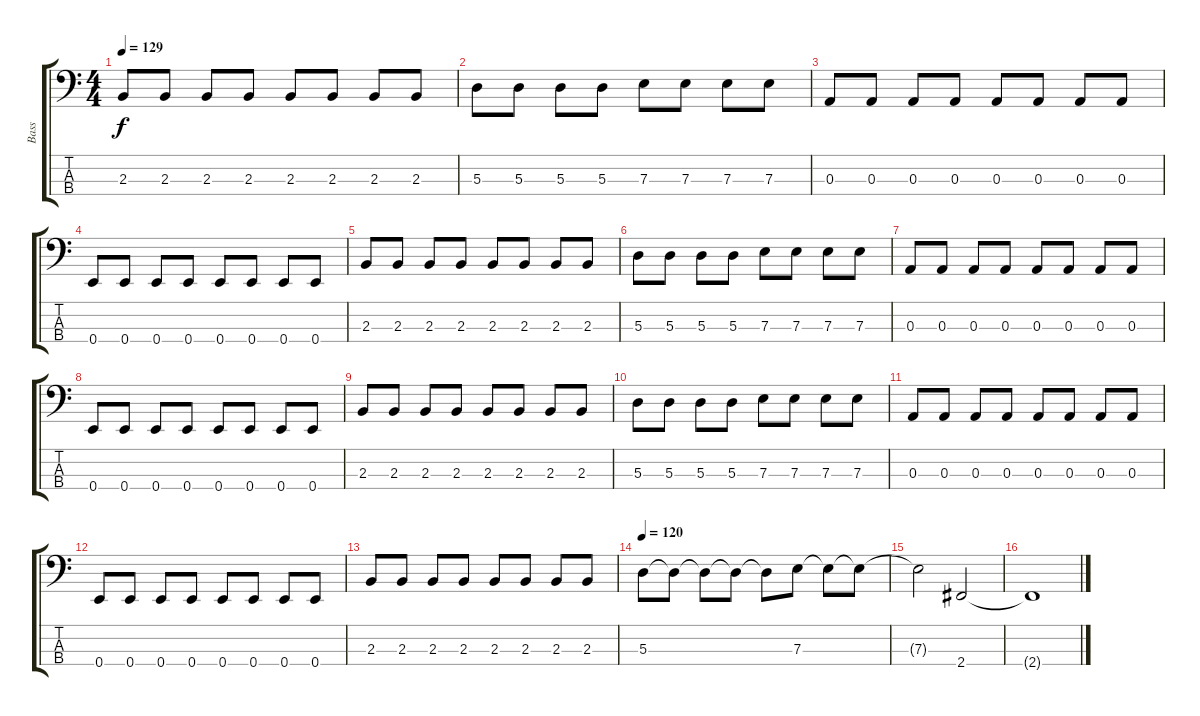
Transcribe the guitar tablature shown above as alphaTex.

\track ("Bass" "Bass") {instrument electricbassfinger}
\staff {score tabs}
\tuning (G2 D2 A1 E1) {hide}
\ts (4 4)
\tempo 129
\clef f4
\ks c
2.3.8{dy f} 2.3.8 2.3.8 2.3.8 2.3.8 2.3.8 2.3.8 2.3.8 |
5.3.8 5.3.8 5.3.8 5.3.8 7.3.8 7.3.8 7.3.8 7.3.8 |
0.3.8 0.3.8 0.3.8 0.3.8 0.3.8 0.3.8 0.3.8 0.3.8 |
0.4.8 0.4.8 0.4.8 0.4.8 0.4.8 0.4.8 0.4.8 0.4.8 |
2.3.8 2.3.8 2.3.8 2.3.8 2.3.8 2.3.8 2.3.8 2.3.8 |
5.3.8 5.3.8 5.3.8 5.3.8 7.3.8 7.3.8 7.3.8 7.3.8 |
0.3.8 0.3.8 0.3.8 0.3.8 0.3.8 0.3.8 0.3.8 0.3.8 |
0.4.8 0.4.8 0.4.8 0.4.8 0.4.8 0.4.8 0.4.8 0.4.8 |
2.3.8 2.3.8 2.3.8 2.3.8 2.3.8 2.3.8 2.3.8 2.3.8 |
5.3.8 5.3.8 5.3.8 5.3.8 7.3.8 7.3.8 7.3.8 7.3.8 |
0.3.8 0.3.8 0.3.8 0.3.8 0.3.8 0.3.8 0.3.8 0.3.8 |
0.4.8 0.4.8 0.4.8 0.4.8 0.4.8 0.4.8 0.4.8 0.4.8 |
2.3.8 2.3.8 2.3.8 2.3.8 2.3.8 2.3.8 2.3.8 2.3.8 |
\tempo 120
5.3.8 5.3{t}.8 5.3{t}.8 5.3{t}.8 5.3{t}.8 7.3.8 7.3{t}.8 7.3{t}.8 |
7.3{t}.2 2.4.2 |
2.4{t}.1
